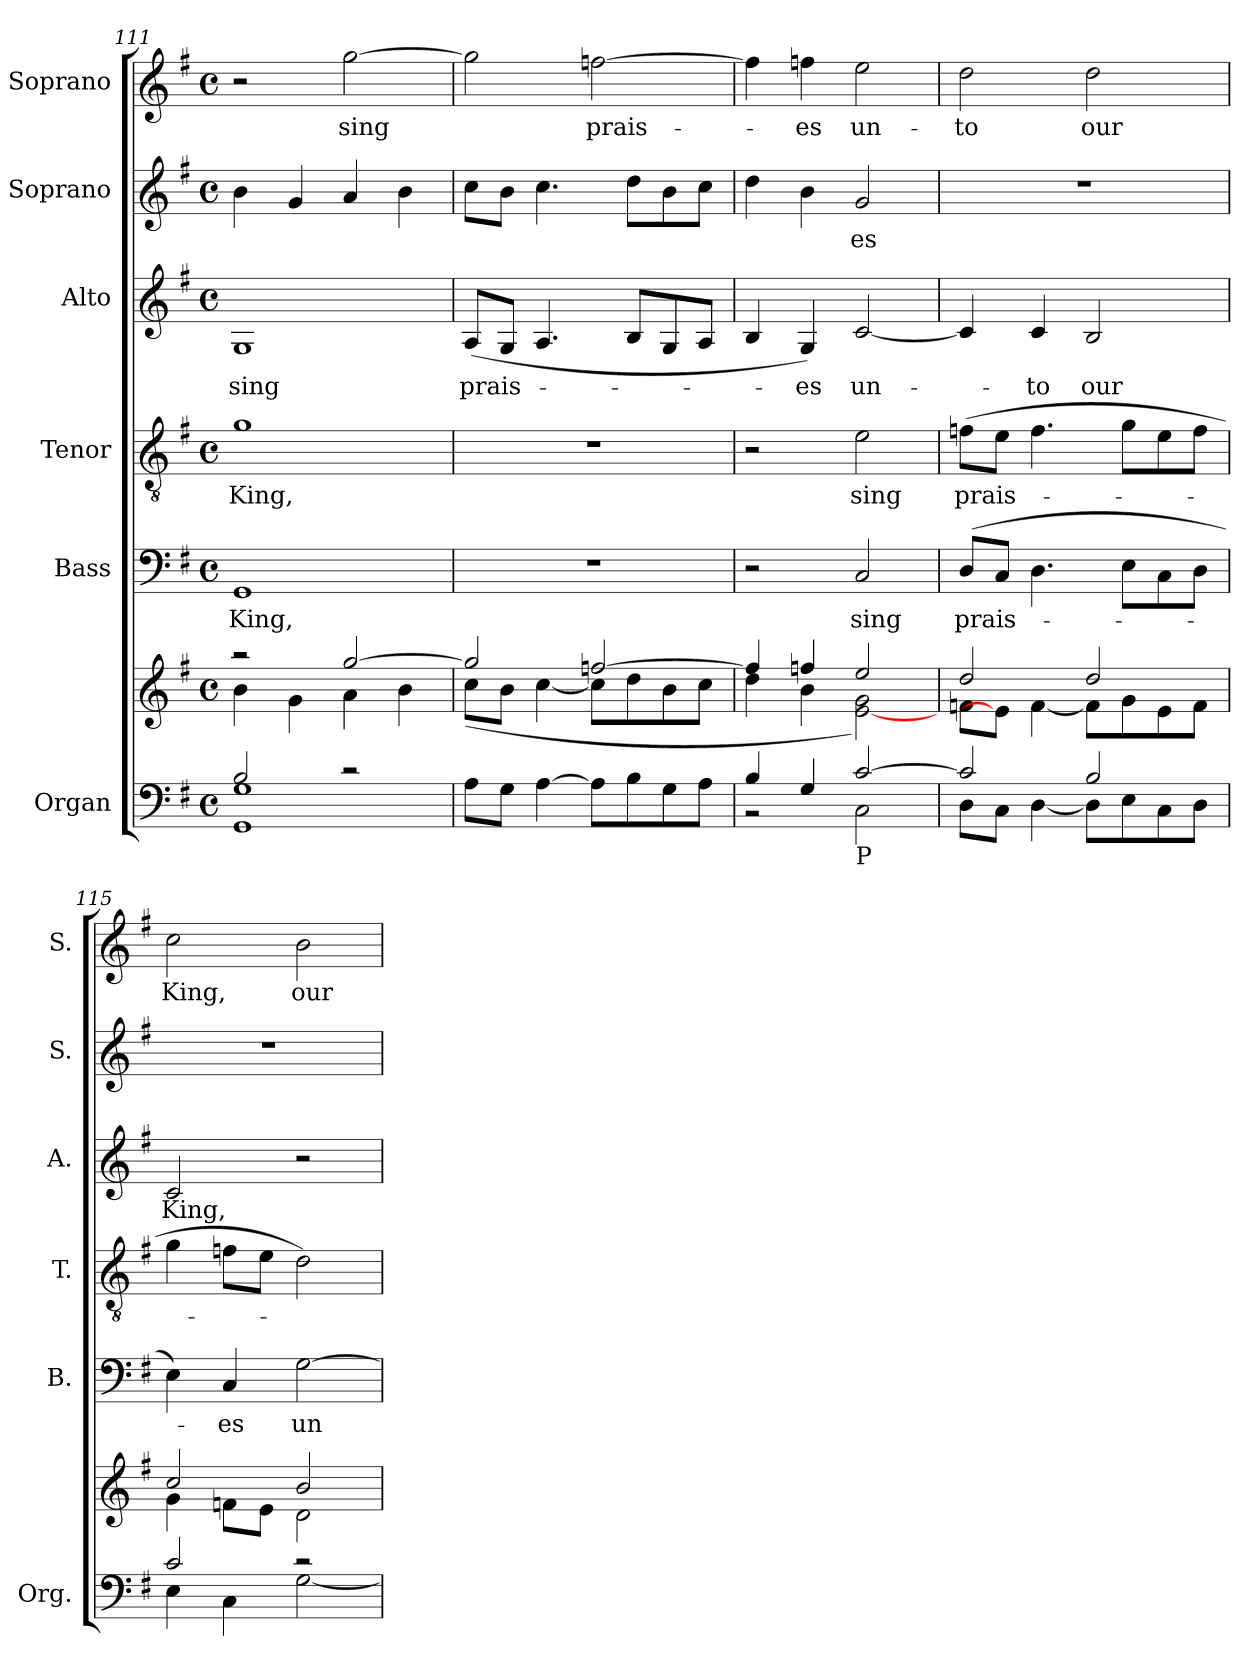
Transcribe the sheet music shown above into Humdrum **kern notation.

**kern	**kern	**kern	**text	**kern	**text	**kern	**text	**kern	**text	**kern	**text
*part6	*part6	*part5	*part5	*part4	*part4	*part3	*part3	*part2	*part2	*part1	*part1
*staff7	*staff6	*staff5	*staff5	*staff4	*staff4	*staff3	*staff3	*staff2	*staff2	*staff1	*staff1
*I"Organ	*	*I"Bass	*	*I"Tenor	*	*I"Alto	*	*I"Soprano	*	*I"Soprano	*
*I'Org.	*	*I'B.	*	*I'T.	*	*I'A.	*	*I'S.	*	*I'S.	*
!!LO:PB:g=z
*clefF4	*clefG2	*clefF4	*	*clefGv2	*	*clefG2	*	*clefG2	*	*clefG2	*
*	*	*	*	*ITrd7c12	*	*	*	*	*	*	*
*k[f#]	*k[f#]	*k[f#]	*	*k[f#]	*	*k[f#]	*	*k[f#]	*	*k[f#]	*
*G:	*G:	*G:	*	*G:	*	*G:	*	*G:	*	*G:	*
*M4/4	*M4/4	*M4/4	*	*M4/4	*	*M4/4	*	*M4/4	*	*M4/4	*
*met(c)	*met(c)	*met(c)	*	*met(c)	*	*met(c)	*	*met(c)	*	*met(c)	*
=111	=111	=111	=111	=111	=111	=111	=111	=111	=111	=111	=111
*^	*^	*	*	*	*	*	*	*	*	*	*
!	!	!	!	!	!LO:LY:b:color=#000000	!	!	!	!	!	!	!	!
!	!	!	!	!	!	!	!LO:LY:b:color=#000000	!	!	!	!	!	!
!	!	!	!	!	!	!	!	!	!LO:LY:b:color=#000000	!	!	!	!
2Bi/	1GGi 1Gi	2r	4bi\	1GGi	King,	1Gi	King,	1Gi	sing	4bi\	.	2r	.
.	.	.	4gi\	.	.	.	.	.	.	4gi/	.	.	.
!	!	!	!	!	!	!	!	!	!	!	!	!	!LO:LY:b:color=#000000
2r	.	[>2ggi/	4ai\	.	.	.	.	.	.	4ai/	.	[>2ggi\	sing
.	.	.	4bi\	.	.	.	.	.	.	4bi\	.	.	.
*v	*v	*	*	*	*	*	*	*	*	*	*	*	*
=112	=112	=112	=112	=112	=112	=112	=112	=112	=112	=112	=112	=112
!	!	!	!	!	!	!	!	!LO:LY:b:color=#000000	!	!	!	!
8Ai\L	2ggi/]	(8cci\L	1r	.	1r	.	(8Ai/L	prais-	8cci\L	.	2ggi\]	.
8Gi\J	.	8bi\J	.	.	.	.	8Gi/J	.	8bi\J	.	.	.
[>4Ai\	.	[<4cci\	.	.	.	.	4.Ai/	.	4.cci\	.	.	.
!	!	!	!	!	!	!	!	!	!	!	!	!LO:LY:b:color=#000000
8Ai\L]	[>2ffni/	8cci\L]	.	.	.	.	.	.	.	.	[>2ffni\	prais-
8Bi\	.	8ddi\	.	.	.	.	8Bi/L	.	8ddi\L	.	.	.
8Gi\	.	8bi\	.	.	.	.	8Gi/	.	8bi\	.	.	.
8Ai\J	.	8cci\J	.	.	.	.	8Ai/J	.	8cci\J	.	.	.
=113	=113	=113	=113	=113	=113	=113	=113	=113	=113	=113	=113	=113
*^	*	*	*	*	*	*	*	*	*	*	*	*
4Bi/	2r	4ffi/]	4ddi\	2r	.	2r	.	4Bi/	.	4ddi\	.	4ffi\]	.
!	!	!	!	!	!	!	!	!	!LO:LY:b:color=#000000	!	!	!	!
!	!	!	!	!	!	!	!	!	!	!	!	!	!LO:LY:b:color=#000000
4Gi/	.	4ffni/	4bi\	.	.	.	.	4Gi/)	-es	4bi\	.	4ffni\	-es
!	!	!	!	!	!LO:LY:b:color=#000000	!	!	!	!	!	!	!	!
!	!	!	!	!	!	!	!LO:LY:b:color=#000000	!	!	!	!	!	!
!	!	!	!	!	!	!	!	!	!LO:LY:b:color=#000000	!	!	!	!
!	!	!	!	!	!	!	!	!	!	!	!LO:LY:b:color=#000000	!	!
!LO:TX:b:t=P	!	!	!	!	!	!	!	!	!	!	!	!	!
!	!	!	!	!	!	!	!	!	!	!	!	!	!LO:LY:b:color=#000000
[>2ci/	2Ci\	2eei/	[<2ei\ 2gi)	2Ci/	sing	2Ei\	sing	[<2ci/	un-	2gi/	-es	2eei\	un-
=114	=114	=114	=114	=114	=114	=114	=114	=114	=114	=114	=114	=114	=114
!	!	!	!	!	!LO:LY:b:color=#000000	!	!	!	!	!	!	!	!
!	!	!	!	!	!	!	!LO:LY:b:color=#000000	!	!	!	!	!	!
!	!	!	!	!	!	!	!	!	!	!	!	!	!LO:LY:b:color=#000000
2ci/]	8Di\L	2ddi/	8fni\L	(8Di/L	prais-	(8Fni\L	prais-	4ci/]	.	1r	.	2ddi\	-to
.	8Ci\J	.	8ei\J]	8Ci/J	.	8Ei\J	.	.	.	.	.	.	.
!	!	!	!	!	!	!	!	!	!LO:LY:b:color=#000000	!	!	!	!
.	[<4Di\	.	[<4fi\	4.Di\	.	4.Fi\	.	4ci/	-to	.	.	.	.
!	!	!	!	!	!	!	!	!	!LO:LY:b:color=#000000	!	!	!	!
!	!	!	!	!	!	!	!	!	!	!	!	!	!LO:LY:b:color=#000000
2Bi/	8Di\L]	2ddi/	8fi\L]	.	.	.	.	2Bi/	our	.	.	2ddi\	our
.	8Ei\	.	8gi\	8Ei\L	.	8Gi\L	.	.	.	.	.	.	.
.	8Ci\	.	8ei\	8Ci\	.	8Ei\	.	.	.	.	.	.	.
.	8Di\J	.	8fi\J	8Di\J	.	8Fi\J	.	.	.	.	.	.	.
=115	=115	=115	=115	=115	=115	=115	=115	=115	=115	=115	=115	=115	=115
!	!	!	!	!	!	!	!	!	!LO:LY:b:color=#000000	!	!	!	!
!	!	!	!	!	!	!	!	!	!	!	!	!	!LO:LY:b:color=#000000
2ci/	4Ei\	2cci/	4gi\	4Ei\)	.	4Gi\	.	2ci/	King,	1r	.	2cci\	King,
!	!	!	!	!	!LO:LY:b:color=#000000	!	!	!	!	!	!	!	!
.	4Ci\	.	8fni\L	4Ci/	-es	8Fni\L	.	.	.	.	.	.	.
.	.	.	8ei\J	.	.	8Ei\J	.	.	.	.	.	.	.
!	!	!	!	!	!LO:LY:b:color=#000000	!	!	!	!	!	!	!	!
!	!	!	!	!	!	!	!	!	!	!	!	!	!LO:LY:b:color=#000000
2r	[<2Gi\	2bi/	2di\	[>2Gi\	un-	2Di\)	.	2r	.	.	.	2bi\	our
*v	*v	*	*	*	*	*	*	*	*	*	*	*	*
*	*v	*v	*	*	*	*	*	*	*	*	*	*
=	=	=	=	=	=	=	=	=	=	=	=
*-	*-	*-	*-	*-	*-	*-	*-	*-	*-	*-	*-
